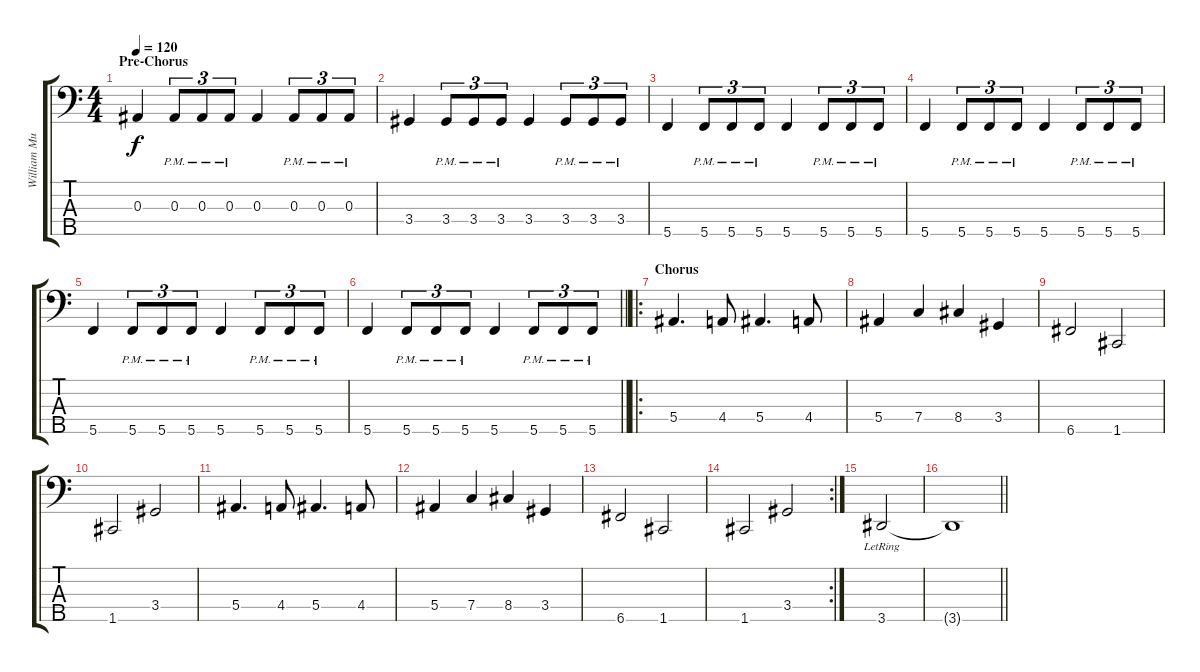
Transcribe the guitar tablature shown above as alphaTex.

\track ("William Murderface" "William Mu") {instrument electricbassfinger}
\staff {score tabs}
\tuning (G2 Eb2 Bb1 F1 C1) {hide}
\ts (4 4)
\section ("" "Pre-Chorus")
\tempo 120
\clef f4
\ks c
0.3.4{dy f} 0.3{pm}.8{tu (3 2)} 0.3{pm}.8{tu (3 2)} 0.3{pm}.8{tu (3 2)} 0.3.4 0.3{pm}.8{tu (3 2)} 0.3{pm}.8{tu (3 2)} 0.3{pm}.8{tu (3 2)} |
3.4.4 3.4{pm}.8{tu (3 2)} 3.4{pm}.8{tu (3 2)} 3.4{pm}.8{tu (3 2)} 3.4.4 3.4{pm}.8{tu (3 2)} 3.4{pm}.8{tu (3 2)} 3.4{pm}.8{tu (3 2)} |
5.5.4 5.5{pm}.8{tu (3 2)} 5.5{pm}.8{tu (3 2)} 5.5{pm}.8{tu (3 2)} 5.5.4 5.5{pm}.8{tu (3 2)} 5.5{pm}.8{tu (3 2)} 5.5{pm}.8{tu (3 2)} |
5.5.4 5.5{pm}.8{tu (3 2)} 5.5{pm}.8{tu (3 2)} 5.5{pm}.8{tu (3 2)} 5.5.4 5.5{pm}.8{tu (3 2)} 5.5{pm}.8{tu (3 2)} 5.5{pm}.8{tu (3 2)} |
5.5.4 5.5{pm}.8{tu (3 2)} 5.5{pm}.8{tu (3 2)} 5.5{pm}.8{tu (3 2)} 5.5.4 5.5{pm}.8{tu (3 2)} 5.5{pm}.8{tu (3 2)} 5.5{pm}.8{tu (3 2)} |
\barLineRight lightlight
5.5.4 5.5{pm}.8{tu (3 2)} 5.5{pm}.8{tu (3 2)} 5.5{pm}.8{tu (3 2)} 5.5.4 5.5{pm}.8{tu (3 2)} 5.5{pm}.8{tu (3 2)} 5.5{pm}.8{tu (3 2)} |
\ro
\section ("" "Chorus")
5.4.4{d} 4.4.8 5.4.4{d} 4.4.8 |
5.4.4 7.4.4 8.4.4 3.4.4 |
6.5.2 1.5.2 |
1.5.2 3.4.2 |
5.4.4{d} 4.4.8 5.4.4{d} 4.4.8 |
5.4.4 7.4.4 8.4.4 3.4.4 |
6.5.2 1.5.2 |
\rc 2
1.5.2 3.4.2 |
3.5{lr}.2 |
\barLineRight lightlight
3.5{t}.1
